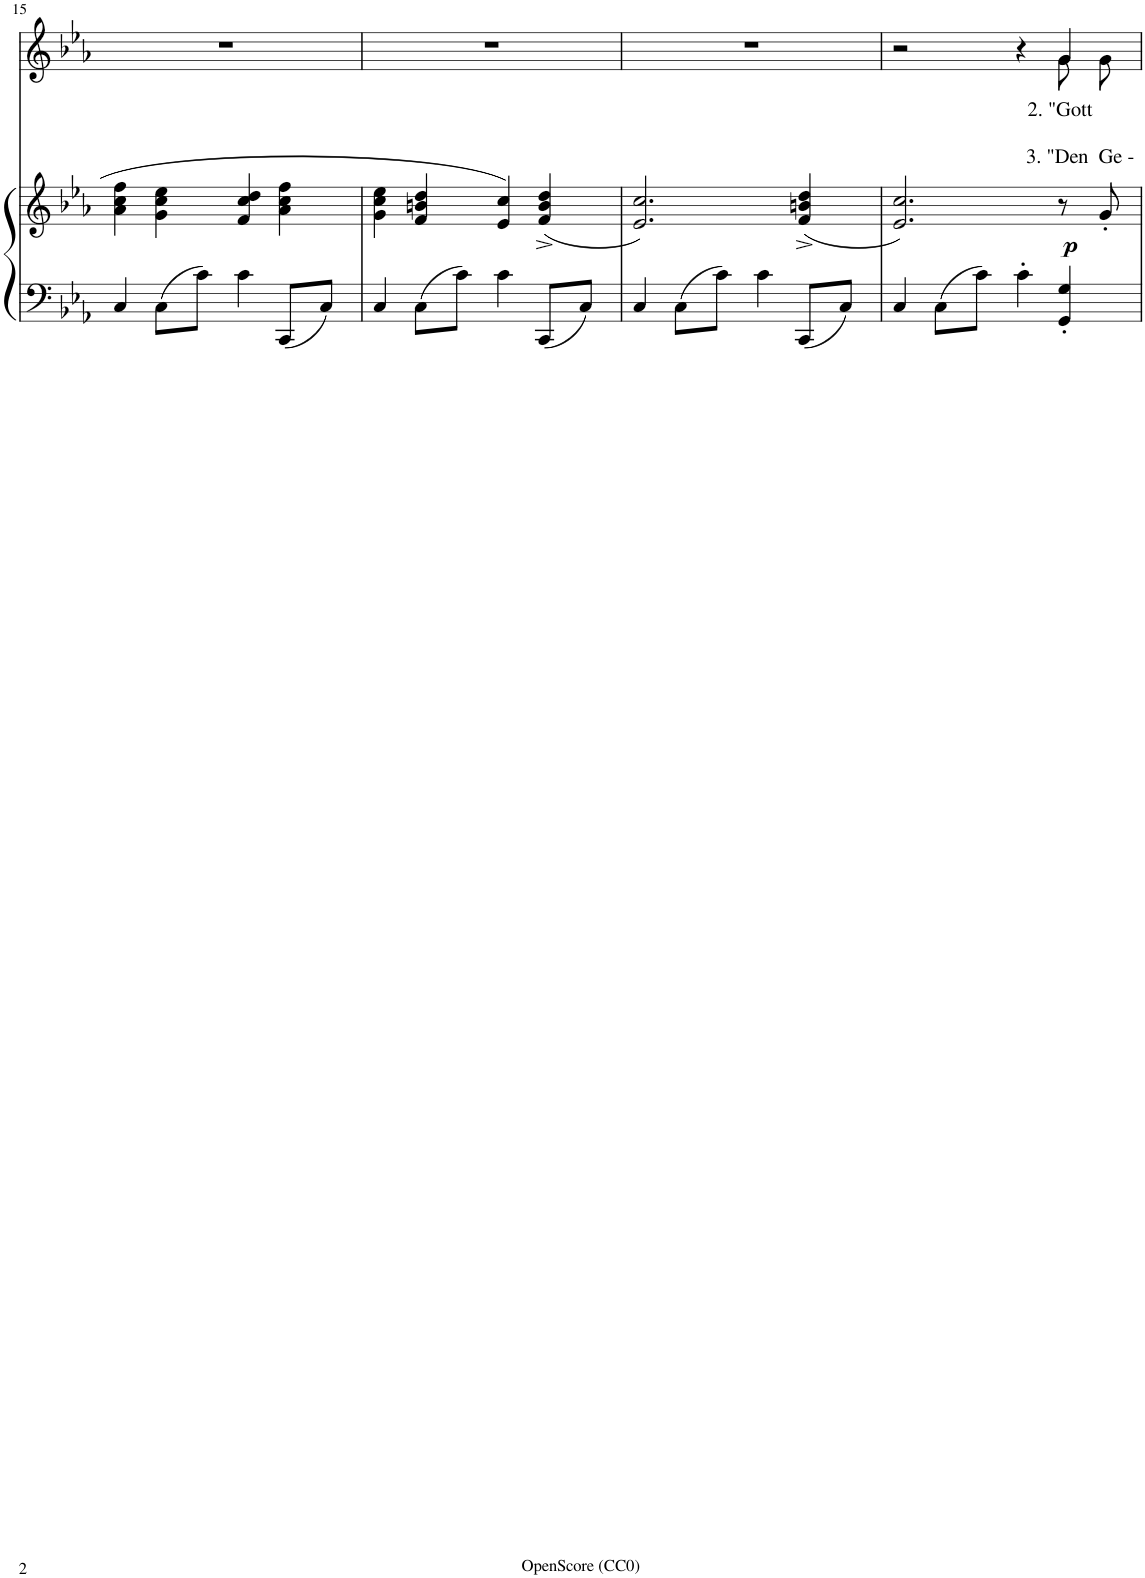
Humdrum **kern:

**kern	**kern	**dynam	**kern	**text	**text
*part2	*part2	*part2	*part1	*part1	*part1
*staff3	*staff2	*staff2/3	*staff1	*staff1	*staff1
*I"Piano	*	*	*I"Voice	*	*
*I'Pno	*	*	*	*	*
!!LO:PB:g=z
*clefF4	*clefG2	*	*clefG2	*	*
*k[b-e-a-]	*k[b-e-a-]	*	*k[b-e-a-]	*	*
*M4/4	*M4/4	*	*M4/4	*	*
*met(c)	*met(c)	*	*met(c)	*	*
=15	=15	=15	=15	=15	=15
4C/	4a-\ 4cc\ 4ff\	.	1r	.	.
8C\L	4g\ 4cc\ 4ee-\	.	.	.	.
8c\J	.	.	.	.	.
4c\	4f/ 4cc/ 4dd/	.	.	.	.
8CC/L	4a-\ 4cc\ 4ff\	.	.	.	.
8C/J	.	.	.	.	.
=16	=16	=16	=16	=16	=16
4C/	4g\ 4cc\ 4ee-\	.	1r	.	.
8C\L	4f/ 4bn/ 4dd/	.	.	.	.
8c\J	.	.	.	.	.
4c\	4e-/ 4cc/	.	.	.	.
8CC/L	(4f/^ 4b/^ 4dd/^	.	.	.	.
8C/J	.	.	.	.	.
=17	=17	=17	=17	=17	=17
4C/	2.e-/ 2.cc/)	.	1r	.	.
8C\L	.	.	.	.	.
8c\J	.	.	.	.	.
4c\	.	.	.	.	.
8CC/L	(4f/^ 4bn/^ 4dd/^	.	.	.	.
8C/J	.	.	.	.	.
=18	=18	=18	=18	=18	=18
*	*	*	*^	*	*
4C/	2.e-/ 2.cc/)	.	2r	2.ryy	.	.
8C\L	.	.	.	.	.	.
8c\J	.	.	.	.	.	.
4c'\	.	.	4r	.	.	.
!	!	!	!	!	!LO:LY:b	!
!	!	!LO:DY:b	!	!	!	!LO:LY:b
4GG/' 4G/'	8r	p	4g/	8g\L	.	3. "Den
!	!	!	!	!	!	!LO:LY:b
.	8g'/	.	.	8g\J	.	Ge -
*	*	*	*v	*v	*	*
=	=	=	=	=	=
*-	*-	*-	*-	*-	*-
